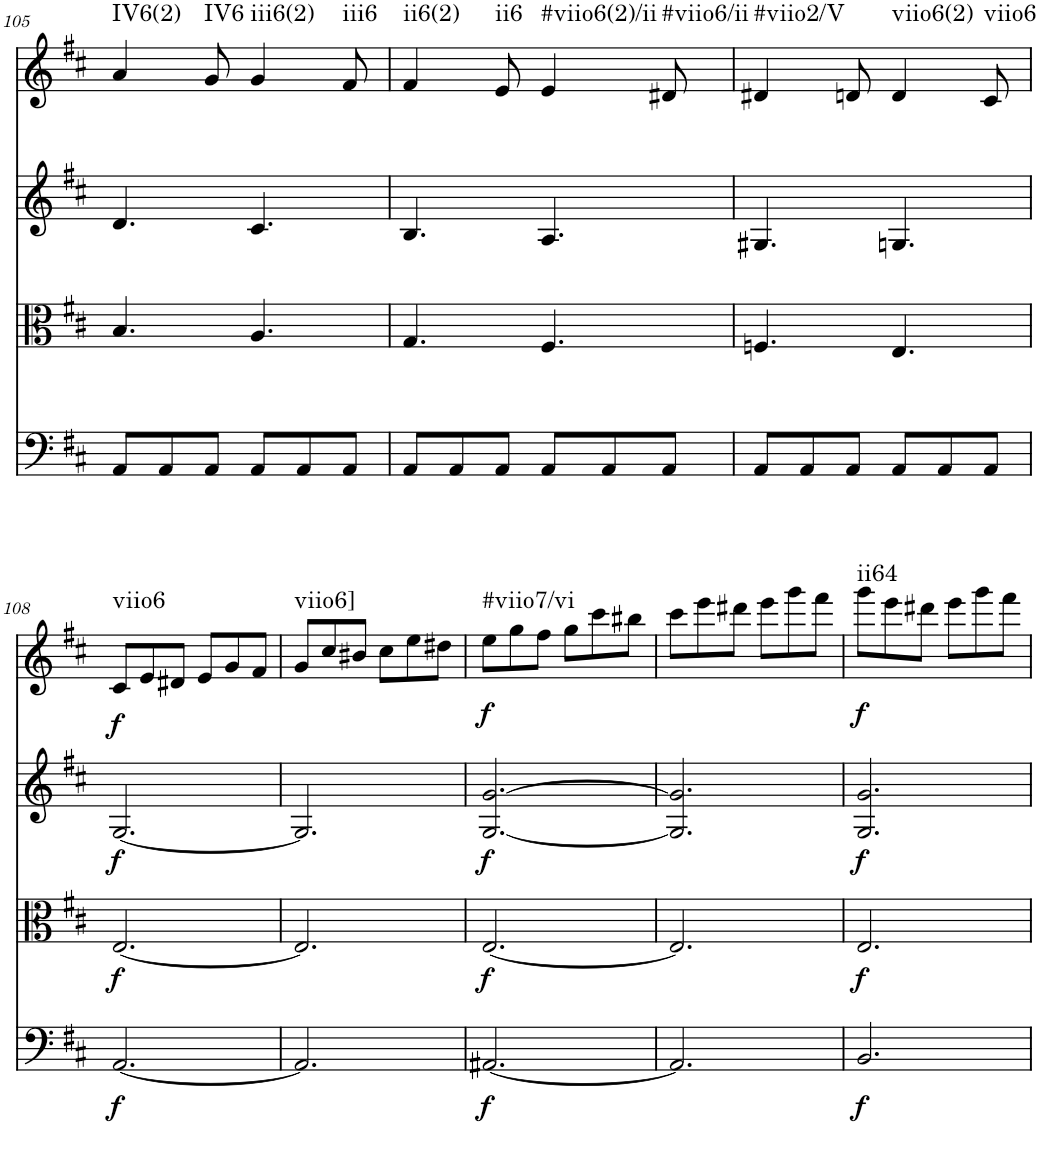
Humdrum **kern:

**kern	**dynam	**kern	**dynam	**kern	**dynam	**kern	**dynam	**harte
*part4	*part4	*part3	*part3	*part2	*part2	*part1	*part1	*part1
*staff4	*staff4	*staff3	*staff3	*staff2	*staff2	*staff1	*staff1	*
*I"Violoncello	*	*I"Viola	*	*I"Violin II	*	*I"Violin I	*	*
*I'Vc	*	*I'Vla	*	*I'Vln	*	*I'Vln	*	*
!!LO:PB:g=z
*clefF4	*	*clefC3	*	*clefG2	*	*clefG2	*	*
*k[f#c#]	*	*k[f#c#]	*	*k[f#c#]	*	*k[f#c#]	*	*
*M6/8	*	*M6/8	*	*M6/8	*	*M6/8	*	*
=105	=105	=105	=105	=105	=105	=105	=105	=105
!	!	!	!	!	!	!	!	!LO:H:kt=IV6(2)
8AA/L	.	4.B/	.	4.d/	.	4a/	.	N
8AA/	.	.	.	.	.	.	.	.
!	!	!	!	!	!	!	!	!LO:H:kt=IV6
8AA/J	.	.	.	.	.	8g/	.	N
!	!	!	!	!	!	!	!	!LO:H:kt=iii6(2)
8AA/L	.	4.A/	.	4.c#/	.	4g/	.	N
8AA/	.	.	.	.	.	.	.	.
!	!	!	!	!	!	!	!	!LO:H:kt=iii6
8AA/J	.	.	.	.	.	8f#/	.	N
=106	=106	=106	=106	=106	=106	=106	=106	=106
!	!	!	!	!	!	!	!	!LO:H:kt=ii6(2)
8AA/L	.	4.G/	.	4.B/	.	4f#/	.	N
8AA/	.	.	.	.	.	.	.	.
!	!	!	!	!	!	!	!	!LO:H:kt=ii6
8AA/J	.	.	.	.	.	8e/	.	N
!	!	!	!	!	!	!	!	!LO:H:kt=#viio6(2)/ii
8AA/L	.	4.F#/	.	4.A/	.	4e/	.	N
8AA/	.	.	.	.	.	.	.	.
!	!	!	!	!	!	!	!	!LO:H:kt=#viio6/ii
8AA/J	.	.	.	.	.	8d#X/	.	N
=107	=107	=107	=107	=107	=107	=107	=107	=107
!	!	!	!	!	!	!	!	!LO:H:kt=#viio2/V
8AA/L	.	4.Fn/	.	4.G#X/	.	4d#X/	.	N
8AA/	.	.	.	.	.	.	.	.
8AA/J	.	.	.	.	.	8dn/	.	.
!	!	!	!	!	!	!	!	!LO:H:kt=viio6(2)
8AA/L	.	4.E/	.	4.Gn/	.	4d/	.	N
8AA/	.	.	.	.	.	.	.	.
!	!	!	!	!	!	!	!	!LO:H:kt=viio6
8AA/J	.	.	.	.	.	8c#/	.	N
!!LO:LB:g=z
=108	=108	=108	=108	=108	=108	=108	=108	=108
!	!LO:DY:b	!	!LO:DY:b	!	!	!	!	!
!	!	!	!LO:DY:n=1:a	!	!LO:DY:a	!	!	!LO:H:kt=viio6
[2.AA/	f	[2.E/	f f	[2.G/	f	8c#/L	.	N
.	.	.	.	.	.	8e/	.	.
.	.	.	.	.	.	8d#X/J	.	.
.	.	.	.	.	.	8e/L	.	.
.	.	.	.	.	.	8g/	.	.
.	.	.	.	.	.	8f#/J	.	.
=109	=109	=109	=109	=109	=109	=109	=109	=109
!	!	!	!	!	!	!	!	!LO:H:kt=viio6]
2.AA/]	.	2.E/]	.	2.G/]	.	8g/L	.	N
.	.	.	.	.	.	8cc#/	.	.
.	.	.	.	.	.	8b#X/J	.	.
.	.	.	.	.	.	8cc#\L	.	.
.	.	.	.	.	.	8ee\	.	.
.	.	.	.	.	.	8dd#X\J	.	.
=110	=110	=110	=110	=110	=110	=110	=110	=110
!	!LO:DY:b	!	!LO:DY:b	!	!	!	!	!
!	!	!	!LO:DY:n=1:a	!	!	!	!LO:DY:b	!LO:H:kt=#viio7/vi
[2.AA#X/	f	[2.E/	f f	[2.G/ [2.g/	.	8ee\L	f	N
.	.	.	.	.	.	8gg\	.	.
.	.	.	.	.	.	8ff#\J	.	.
.	.	.	.	.	.	8gg\L	.	.
.	.	.	.	.	.	8ccc#\	.	.
.	.	.	.	.	.	8bb#X\J	.	.
=111	=111	=111	=111	=111	=111	=111	=111	=111
2.AA#/]	.	2.E/]	.	2.G/] 2.g/]	.	8ccc#\L	.	.
.	.	.	.	.	.	8eee\	.	.
.	.	.	.	.	.	8ddd#X\J	.	.
.	.	.	.	.	.	8eee\L	.	.
.	.	.	.	.	.	8ggg\	.	.
.	.	.	.	.	.	8fff#\J	.	.
=112	=112	=112	=112	=112	=112	=112	=112	=112
!	!LO:DY:b	!	!LO:DY:b	!	!	!	!	!
!	!	!	!LO:DY:n=1:a	!	!	!	!LO:DY:b	!LO:H:kt=ii64
2.BB/	f	2.E/	f f	2.G/ 2.g/	.	8ggg\L	f	N
.	.	.	.	.	.	8eee\	.	.
.	.	.	.	.	.	8ddd#X\J	.	.
.	.	.	.	.	.	8eee\L	.	.
.	.	.	.	.	.	8ggg\	.	.
.	.	.	.	.	.	8fff#\J	.	.
=	=	=	=	=	=	=	=	=
*-	*-	*-	*-	*-	*-	*-	*-	*-
